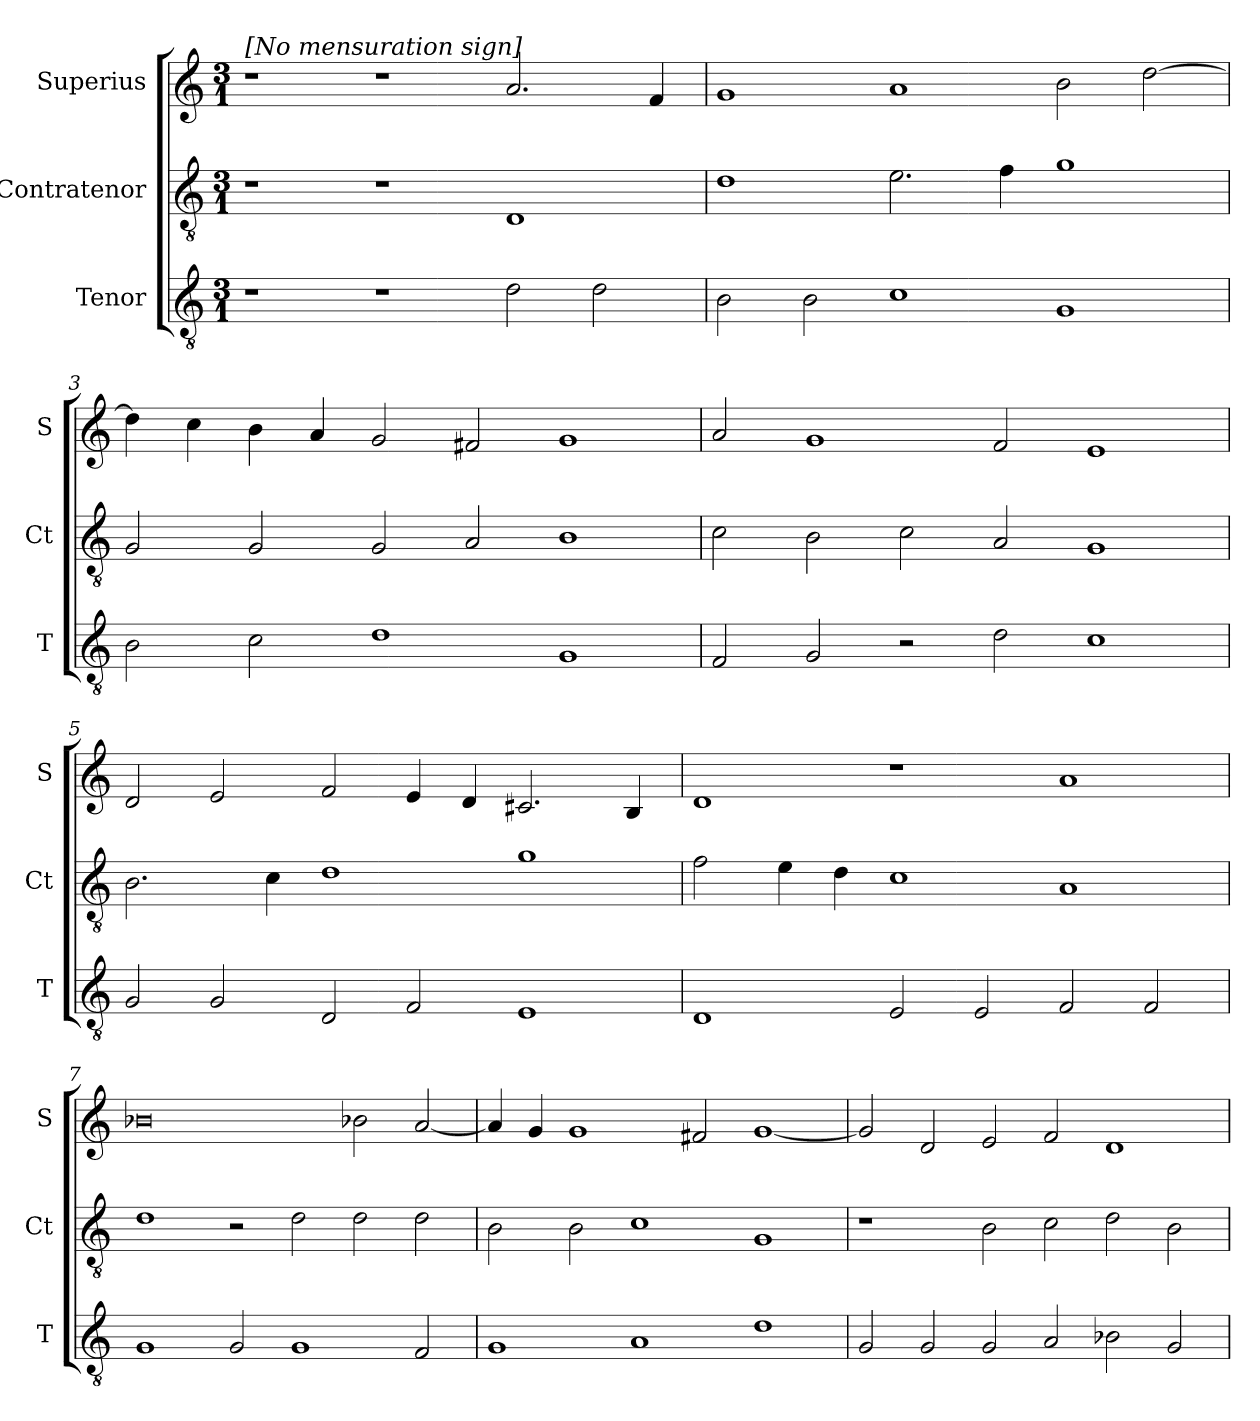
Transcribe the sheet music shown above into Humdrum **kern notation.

**kern	**kern	**kern
*part3	*part2	*part1
*staff3	*staff2	*staff1
*I"Tenor	*I"Contratenor	*I"Superius
*I'T	*I'Ct	*I'S
*clefGv2	*clefGv2	*clefG2
*k[]	*k[]	*k[]
*M3/1	*M3/1	*M3/1
=1	=1	=1
!	!	!LO:TX:a:t=[No mensuration sign]
1r	1r	1r
1r	1r	1r
2d	1D	2.a
2d	.	.
.	.	4f
=2	=2	=2
2B	1d	1g
2B	.	.
1c	2.e	1a
.	4f	.
1G	1g	2b
.	.	[2dd
=3	=3	=3
2B	2G	4dd]
.	.	4cc
2c	2G	4b
.	.	4a
1d	2G	2g
.	2A	2f#X
1G	1B	1g
=4	=4	=4
2F	2c	2a
2G	2B	1g
2r	2c	.
2d	2A	2f
1c	1G	1e
=5	=5	=5
2G	2.B	2d
2G	.	2e
.	4c	.
2D	1d	2f
2F	.	4e
.	.	4d
1E	1g	2.c#X
.	.	4B
=6	=6	=6
1D	2f	1d
.	4e	.
.	4d	.
2E	1c	1r
2E	.	.
2F	1A	1a
2F	.	.
=7	=7	=7
1G	1d	0b-X
2G	2r	.
1G	2d	.
.	2d	2b-X
2F	2d	[2a
=8	=8	=8
1G	2B	4a]
.	.	4g
.	2B	1g
1A	1c	.
.	.	2f#X
1d	1G	[1g
=9	=9	=9
2G	1r	2g]
2G	.	2d
2G	2B	2e
2A	2c	2f
2B-X	2d	1d
2G	2B	.
=	=	=
*-	*-	*-
